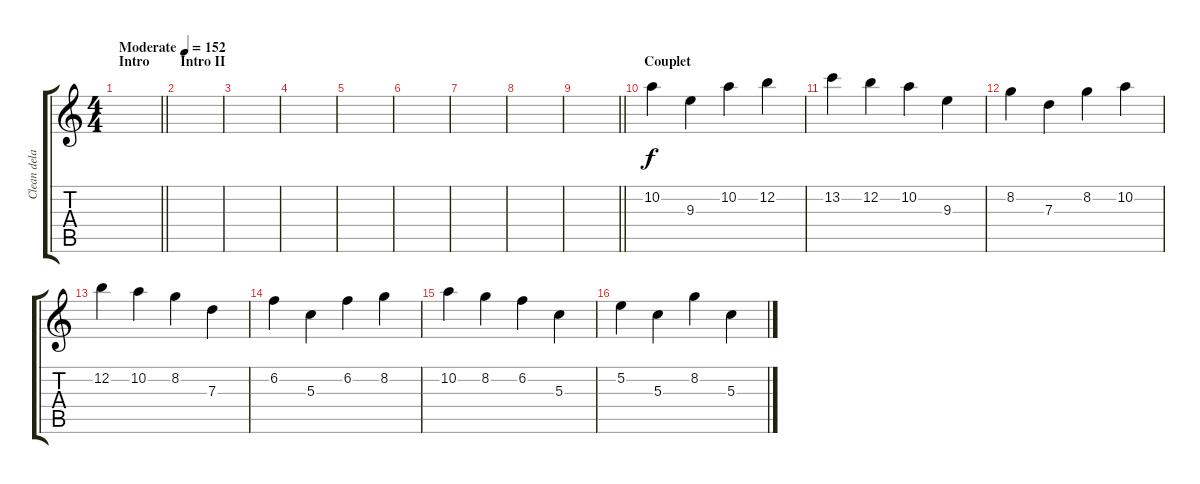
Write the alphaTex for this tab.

\track ("Clean delay" "Clean dela") {instrument electricguitarclean}
\staff {score tabs}
\tuning (E4 B3 G3 D3 A2 E2) {hide}
\ts (4 4)
\section ("" "Intro")
\tempo (152 "Moderate")
\clef g2
\barLineRight lightlight
\ks c
|
\section ("" "Intro II")
|
|
|
|
|
|
|
\barLineRight lightlight
|
\section ("" "Couplet")
10.2.4 9.3.4 10.2.4 12.2.4 |
13.2.4 12.2.4 10.2.4 9.3.4 |
8.2.4 7.3.4 8.2.4 10.2.4 |
12.2.4 10.2.4 8.2.4 7.3.4 |
6.2.4 5.3.4 6.2.4 8.2.4 |
10.2.4 8.2.4 6.2.4 5.3.4 |
5.2.4 5.3.4 8.2.4 5.3.4
